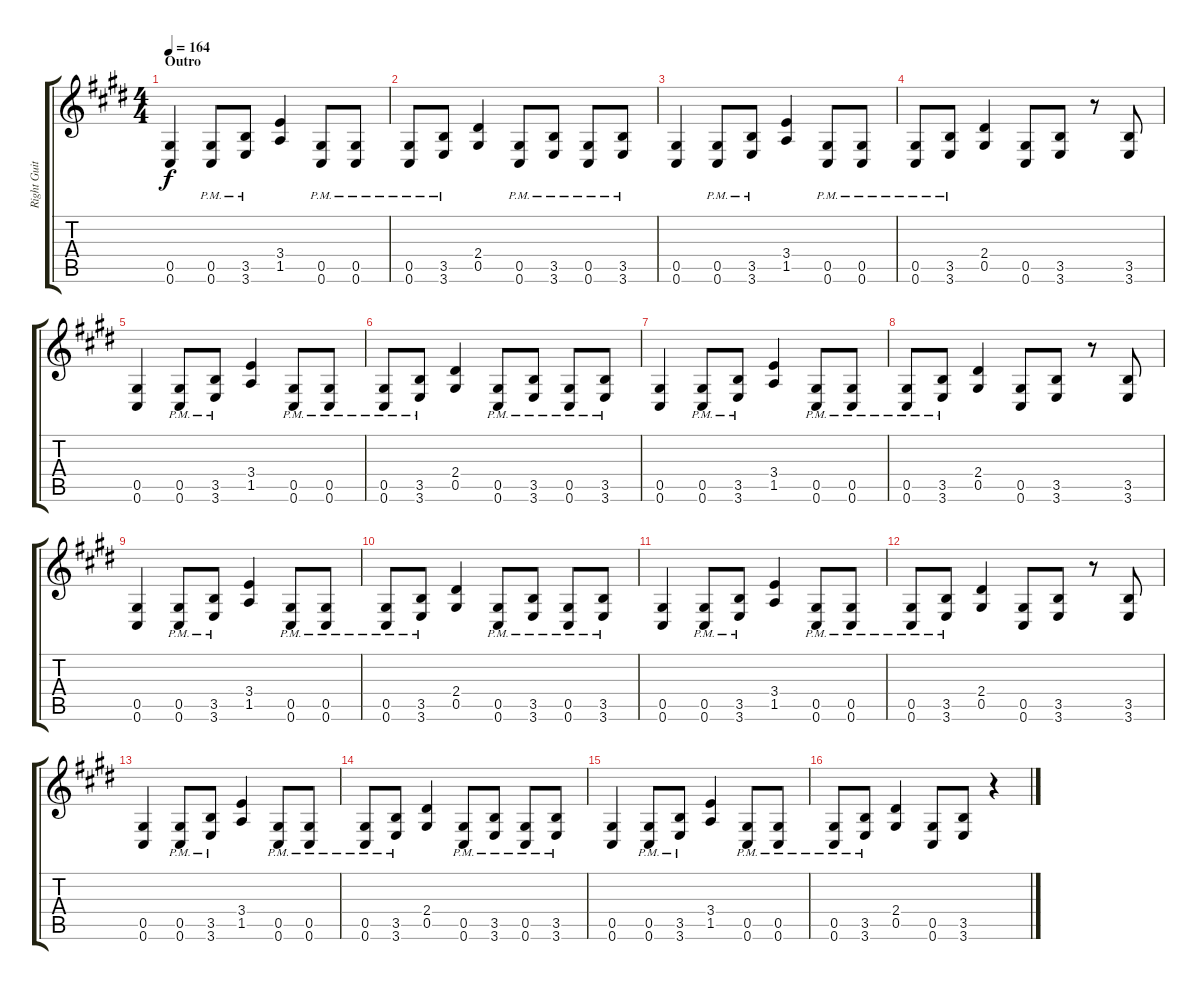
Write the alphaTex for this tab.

\track ("Right Guitar" "Right Guit") {instrument distortionguitar}
\staff {score tabs}
\tuning (Eb4 Bb3 Gb3 Db3 Ab2 Db2) {hide}
\ts (4 4)
\section ("" "Outro")
\tempo 164
\clef g2
\ks e
(0.5 0.6).4{dy f} (0.5{pm} 0.6{pm}).8 (3.5{pm} 3.6{pm}).8 (3.4 1.5).4 (0.5{pm} 0.6{pm}).8 (0.5{pm} 0.6{pm}).8 |
(0.5{pm} 0.6{pm}).8 (3.5{pm} 3.6{pm}).8 (2.4 0.5).4 (0.5{pm} 0.6{pm}).8 (3.5{pm} 3.6{pm}).8 (0.5{pm} 0.6{pm}).8 (3.5{pm} 3.6{pm}).8 |
(0.5 0.6).4 (0.5{pm} 0.6{pm}).8 (3.5{pm} 3.6{pm}).8 (3.4 1.5).4 (0.5{pm} 0.6{pm}).8 (0.5{pm} 0.6{pm}).8 |
(0.5{pm} 0.6{pm}).8 (3.5{pm} 3.6{pm}).8 (2.4 0.5).4 (0.5 0.6).8 (3.5 3.6).8 r.8 (3.5 3.6).8 |
(0.5 0.6).4 (0.5{pm} 0.6{pm}).8 (3.5{pm} 3.6{pm}).8 (3.4 1.5).4 (0.5{pm} 0.6{pm}).8 (0.5{pm} 0.6{pm}).8 |
(0.5{pm} 0.6{pm}).8 (3.5{pm} 3.6{pm}).8 (2.4 0.5).4 (0.5{pm} 0.6{pm}).8 (3.5{pm} 3.6{pm}).8 (0.5{pm} 0.6{pm}).8 (3.5{pm} 3.6{pm}).8 |
(0.5 0.6).4 (0.5{pm} 0.6{pm}).8 (3.5{pm} 3.6{pm}).8 (3.4 1.5).4 (0.5{pm} 0.6{pm}).8 (0.5{pm} 0.6{pm}).8 |
(0.5{pm} 0.6{pm}).8 (3.5{pm} 3.6{pm}).8 (2.4 0.5).4 (0.5 0.6).8 (3.5 3.6).8 r.8 (3.5 3.6).8 |
(0.5 0.6).4 (0.5{pm} 0.6{pm}).8 (3.5{pm} 3.6{pm}).8 (3.4 1.5).4 (0.5{pm} 0.6{pm}).8 (0.5{pm} 0.6{pm}).8 |
(0.5{pm} 0.6{pm}).8 (3.5{pm} 3.6{pm}).8 (2.4 0.5).4 (0.5{pm} 0.6{pm}).8 (3.5{pm} 3.6{pm}).8 (0.5{pm} 0.6{pm}).8 (3.5{pm} 3.6{pm}).8 |
(0.5 0.6).4 (0.5{pm} 0.6{pm}).8 (3.5{pm} 3.6{pm}).8 (3.4 1.5).4 (0.5{pm} 0.6{pm}).8 (0.5{pm} 0.6{pm}).8 |
(0.5{pm} 0.6{pm}).8 (3.5{pm} 3.6{pm}).8 (2.4 0.5).4 (0.5 0.6).8 (3.5 3.6).8 r.8 (3.5 3.6).8 |
(0.5 0.6).4 (0.5{pm} 0.6{pm}).8 (3.5{pm} 3.6{pm}).8 (3.4 1.5).4 (0.5{pm} 0.6{pm}).8 (0.5{pm} 0.6{pm}).8 |
(0.5{pm} 0.6{pm}).8 (3.5{pm} 3.6{pm}).8 (2.4 0.5).4 (0.5{pm} 0.6{pm}).8 (3.5{pm} 3.6{pm}).8 (0.5{pm} 0.6{pm}).8 (3.5{pm} 3.6{pm}).8 |
(0.5 0.6).4 (0.5{pm} 0.6{pm}).8 (3.5{pm} 3.6{pm}).8 (3.4 1.5).4 (0.5{pm} 0.6{pm}).8 (0.5{pm} 0.6{pm}).8 |
(0.5{pm} 0.6{pm}).8 (3.5{pm} 3.6{pm}).8 (2.4 0.5).4 (0.5 0.6).8 (3.5 3.6).8 r.4
